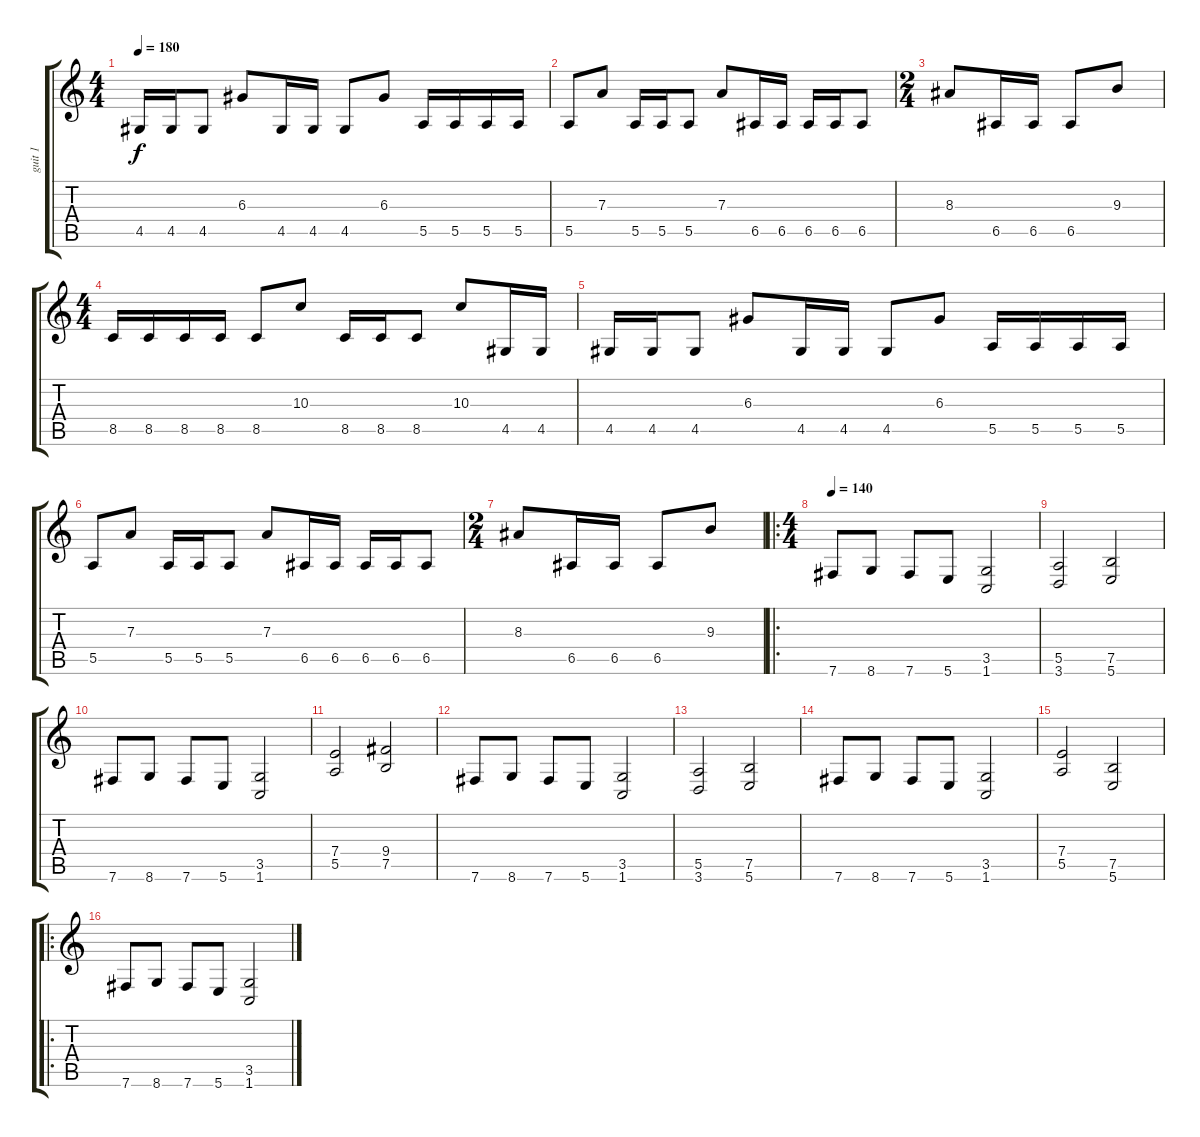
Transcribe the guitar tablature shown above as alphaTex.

\track ("guit 1" "guit 1") {instrument distortionguitar}
\staff {score tabs}
\tuning (B3 Gb3 D3 A2 E2 B1) {hide}
\ts (4 4)
\tempo 180
\clef g2
\ks c
4.5.16{dy f} 4.5.16 4.5.8 6.3.8 4.5.16 4.5.16 4.5.8 6.3.8 5.5.16 5.5.16 5.5.16 5.5.16 |
5.5.8 7.3.8 5.5.16 5.5.16 5.5.8 7.3.8 6.5.16 6.5.16 6.5.16 6.5.16 6.5.8 |
\ts (2 4)
8.3.8 6.5.16 6.5.16 6.5.8 9.3.8 |
\ts (4 4)
8.5.16 8.5.16 8.5.16 8.5.16 8.5.8 10.3.8 8.5.16 8.5.16 8.5.8 10.3.8 4.5.16 4.5.16 |
4.5.16 4.5.16 4.5.8 6.3.8 4.5.16 4.5.16 4.5.8 6.3.8 5.5.16 5.5.16 5.5.16 5.5.16 |
5.5.8 7.3.8 5.5.16 5.5.16 5.5.8 7.3.8 6.5.16 6.5.16 6.5.16 6.5.16 6.5.8 |
\ts (2 4)
8.3.8 6.5.16 6.5.16 6.5.8 9.3.8 |
\ro
\ts (4 4)
\tempo 140
7.6.8 8.6.8 7.6.8 5.6.8 (3.5 1.6).2 |
(5.5 3.6).2 (7.5 5.6).2 |
7.6.8 8.6.8 7.6.8 5.6.8 (3.5 1.6).2 |
(7.4 5.5).2 (9.4 7.5).2 |
7.6.8 8.6.8 7.6.8 5.6.8 (3.5 1.6).2 |
(5.5 3.6).2 (7.5 5.6).2 |
7.6.8 8.6.8 7.6.8 5.6.8 (3.5 1.6).2 |
(7.4 5.5).2 (7.5 5.6).2 |
\ro
7.6.8 8.6.8 7.6.8 5.6.8 (3.5 1.6).2
